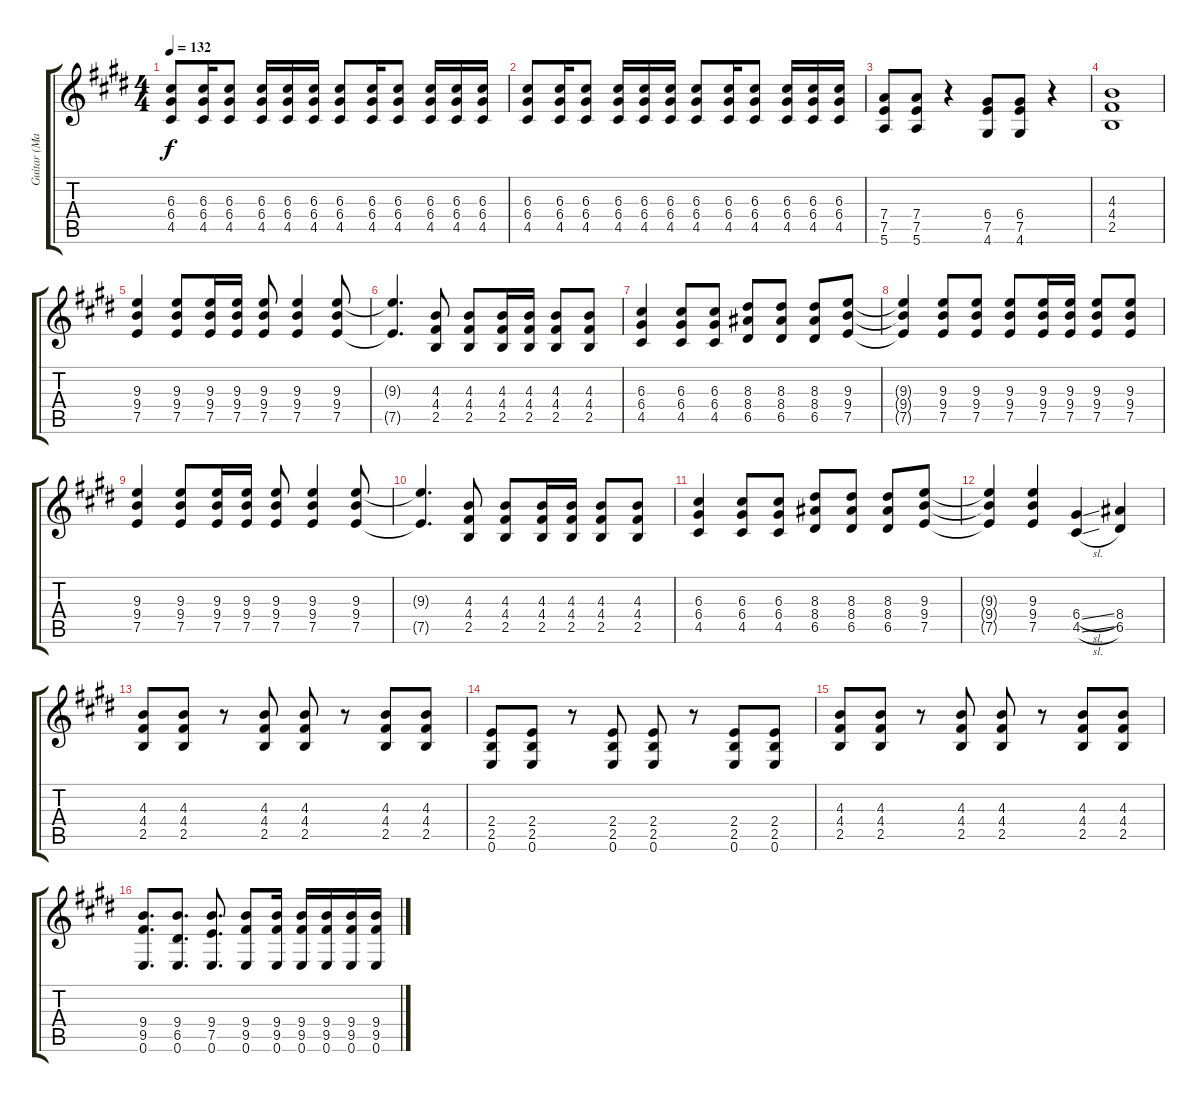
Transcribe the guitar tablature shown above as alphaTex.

\track ("Guitar (Matt Skiba)" "Guitar (Ma") {instrument overdrivenguitar}
\staff {score tabs}
\tuning (E4 B3 G3 D3 A2 E2) {hide}
\ts (4 4)
\tempo 132
\clef g2
\ks c#minor
(6.3 6.4 4.5).8{dy f} (6.3 6.4 4.5).16 (6.3 6.4 4.5).8 (6.3 6.4 4.5).16 (6.3 6.4 4.5).16 (6.3 6.4 4.5).16 (6.3 6.4 4.5).8 (6.3 6.4 4.5).16 (6.3 6.4 4.5).8 (6.3 6.4 4.5).16 (6.3 6.4 4.5).16 (6.3 6.4 4.5).16 |
(6.3 6.4 4.5).8 (6.3 6.4 4.5).16 (6.3 6.4 4.5).8 (6.3 6.4 4.5).16 (6.3 6.4 4.5).16 (6.3 6.4 4.5).16 (6.3 6.4 4.5).8 (6.3 6.4 4.5).16 (6.3 6.4 4.5).8 (6.3 6.4 4.5).16 (6.3 6.4 4.5).16 (6.3 6.4 4.5).16 |
(7.4 7.5 5.6).8 (7.4 7.5 5.6).8 r.4 (6.4 7.5 4.6).8 (6.4 7.5 4.6).8 r.4 |
(4.3 4.4 2.5).1 |
\ks e
(9.3 9.4 7.5).4 (9.3 9.4 7.5).8 (9.3 9.4 7.5).16 (9.3 9.4 7.5).16 (9.3 9.4 7.5).8 (9.3 9.4 7.5).4 (9.3 9.4 7.5).8 |
(9.3{t} 7.5{t}).4{d} (4.3 4.4 2.5).8 (4.3 4.4 2.5).8 (4.3 4.4 2.5).16 (4.3 4.4 2.5).16 (4.3 4.4 2.5).8 (4.3 4.4 2.5).8 |
(6.3 6.4 4.5).4 (6.3 6.4 4.5).8 (6.3 6.4 4.5).8 (8.3 8.4 6.5).8 (8.3 8.4 6.5).8 (8.3 8.4 6.5).8 (9.3 9.4 7.5).8 |
(9.3{t} 9.4{t} 7.5{t}).4 (9.3 9.4 7.5).8 (9.3 9.4 7.5).8 (9.3 9.4 7.5).8 (9.3 9.4 7.5).16 (9.3 9.4 7.5).16 (9.3 9.4 7.5).8 (9.3 9.4 7.5).8 |
(9.3 9.4 7.5).4 (9.3 9.4 7.5).8 (9.3 9.4 7.5).16 (9.3 9.4 7.5).16 (9.3 9.4 7.5).8 (9.3 9.4 7.5).4 (9.3 9.4 7.5).8 |
(9.3{t} 7.5{t}).4{d} (4.3 4.4 2.5).8 (4.3 4.4 2.5).8 (4.3 4.4 2.5).16 (4.3 4.4 2.5).16 (4.3 4.4 2.5).8 (4.3 4.4 2.5).8 |
(6.3 6.4 4.5).4 (6.3 6.4 4.5).8 (6.3 6.4 4.5).8 (8.3 8.4 6.5).8 (8.3 8.4 6.5).8 (8.3 8.4 6.5).8 (9.3 9.4 7.5).8 |
(9.3{t} 9.4{t} 7.5{t}).4 (9.3 9.4 7.5).4 (6.4{sl} 4.5{sl}).4 (8.4 6.5).4 |
(4.3 4.4 2.5).8 (4.3 4.4 2.5).8 r.8 (4.3 4.4 2.5).8 (4.3 4.4 2.5).8 r.8 (4.3 4.4 2.5).8 (4.3 4.4 2.5).8 |
(2.4 2.5 0.6).8 (2.4 2.5 0.6).8 r.8 (2.4 2.5 0.6).8 (2.4 2.5 0.6).8 r.8 (2.4 2.5 0.6).8 (2.4 2.5 0.6).8 |
(4.3 4.4 2.5).8 (4.3 4.4 2.5).8 r.8 (4.3 4.4 2.5).8 (4.3 4.4 2.5).8 r.8 (4.3 4.4 2.5).8 (4.3 4.4 2.5).8 |
(9.4 9.5 0.6).8{d} (9.4 6.5 0.6).8{d} (9.4 7.5 0.6).8{d} (9.4 9.5 0.6).8 (9.4 9.5 0.6).16 (9.4 9.5 0.6).16 (9.4 9.5 0.6).16 (9.4 9.5 0.6).16 (9.4 9.5 0.6).16
